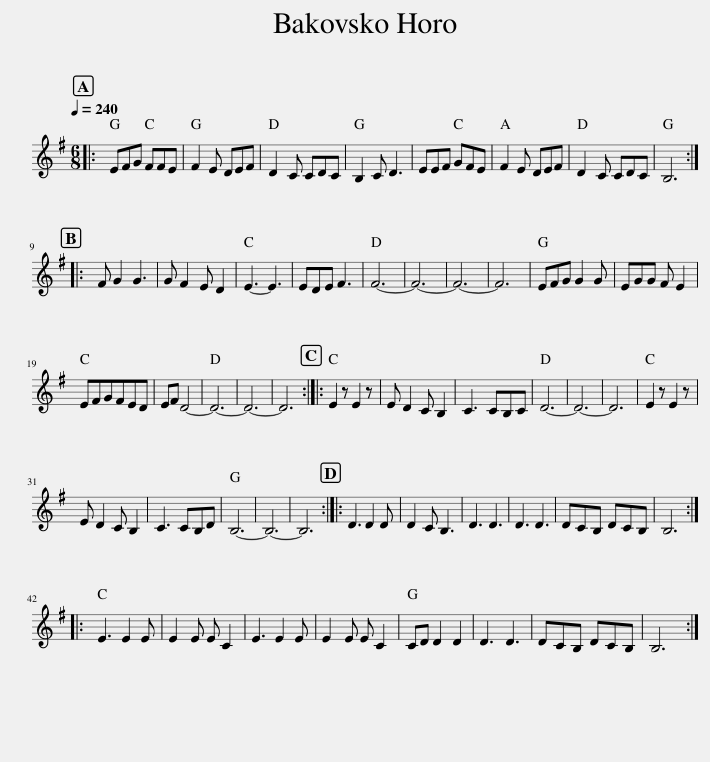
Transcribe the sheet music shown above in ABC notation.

X:1
L:1/8
Q:1/4=240
M:6/8
I:linebreak $
K:G
V:1 treble
V:1
|: EFG FFE | F2 E DEF | D2 C CDC | B,2 C D3 | EEF GFE | %5
 F2 E DEF | D2 C CDC | B,6 ::$ F G2 G3 | G F2 E D2 | %10
 E3- E3 | EDE F3 | F6- | F6- | F6- | %15
 F6 | EFG G2 G | EGG F E2 |$ EFGFED | EF D4- | %20
 D6- | D6- | D6 :: E2 z E2 z | E D2 C B,2 | %25
 C3 CB,C | D6- | D6- | D6 | E2 z E2 z |$ %30
 E D2 C B,2 | C3 CB,D | B,6- | B,6- | B,6 :: %35
 D3 D2 D | D2 C B,3 | D3 D3 | D3 D3 | DCB, DCB, | %40
 B,6 ::$ E3 E2 E | E2 E E C2 | E3 E2 E | E2 E E C2 | %45
 CD D2 D2 | D3 D3 | DCB, DCB, | B,6 :| %49
